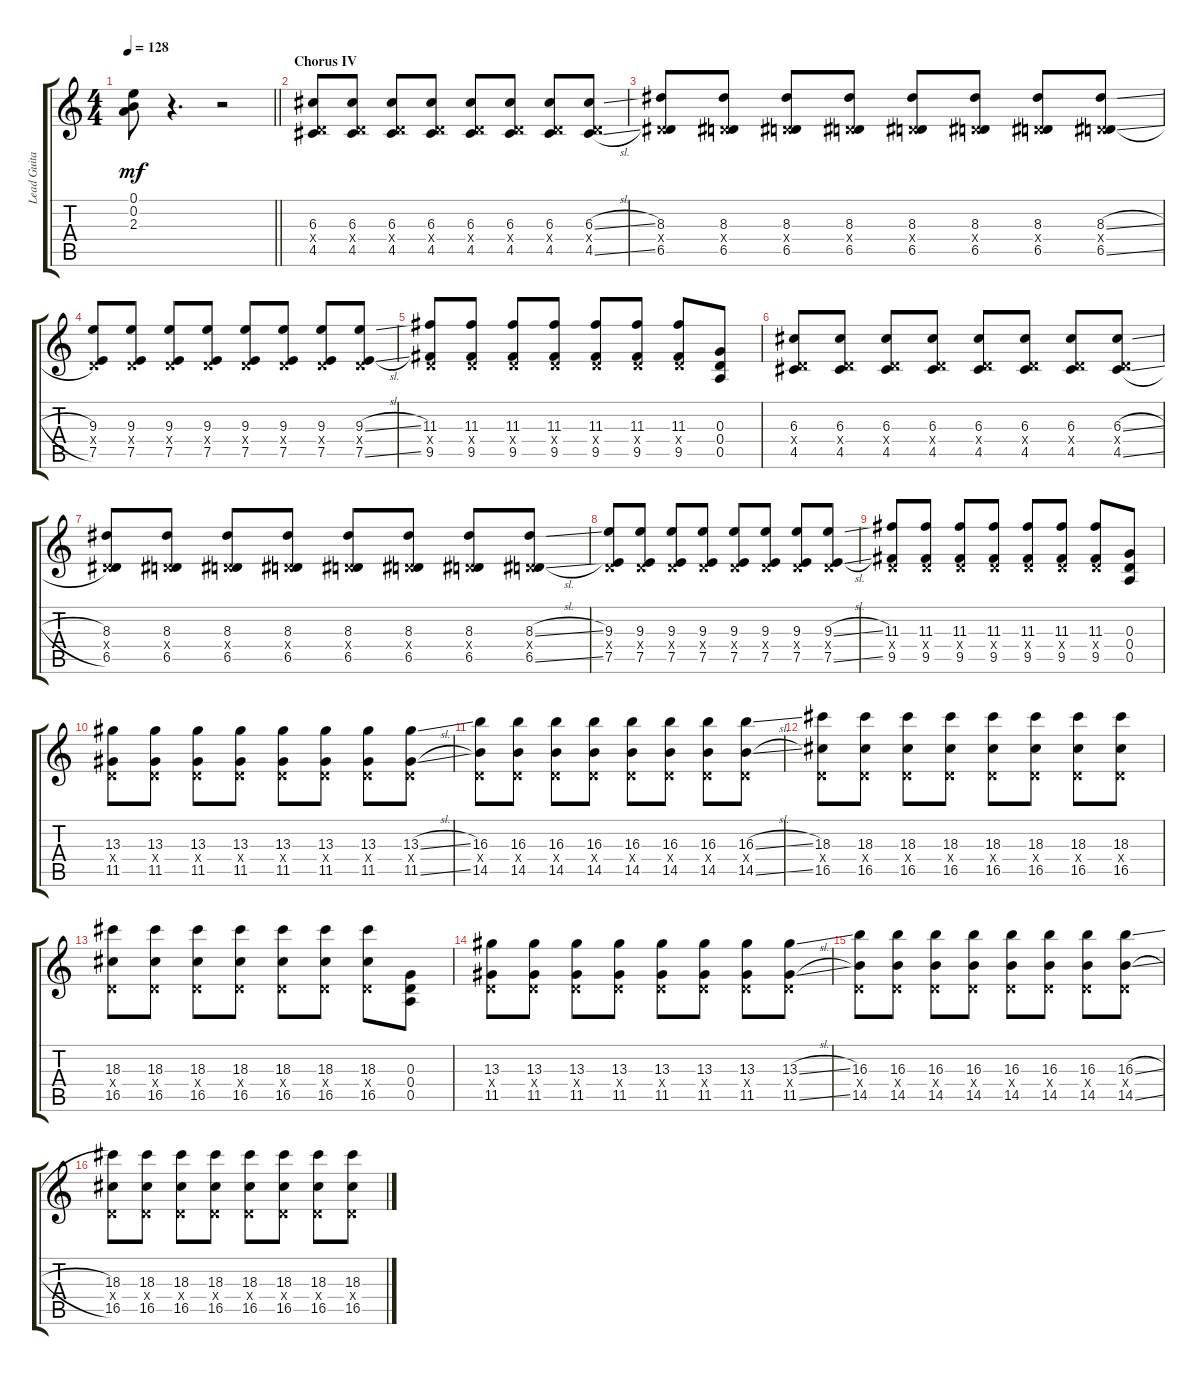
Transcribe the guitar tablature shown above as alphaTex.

\track ("Lead Guitar" "Lead Guita") {instrument distortionguitar}
\staff {score tabs}
\tuning (E4 B3 G3 D3 A2 E2) {hide}
\ts (4 4)
\tempo 128
\clef g2
\barLineRight lightlight
\ks c
(0.1 0.2 2.3).8{dy mf} r.4{d} r.2 |
\section ("" "Chorus IV")
(6.3 0.4{x} 4.5).8 (6.3 0.4{x} 4.5).8 (6.3 0.4{x} 4.5).8 (6.3 0.4{x} 4.5).8 (6.3 0.4{x} 4.5).8 (6.3 0.4{x} 4.5).8 (6.3 0.4{x} 4.5).8 (6.3{sl} 0.4{x} 4.5{sl}).8 |
(8.3 0.4{x} 6.5).8 (8.3 0.4{x} 6.5).8 (8.3 0.4{x} 6.5).8 (8.3 0.4{x} 6.5).8 (8.3 0.4{x} 6.5).8 (8.3 0.4{x} 6.5).8 (8.3 0.4{x} 6.5).8 (8.3{sl} 0.4{x} 6.5{sl}).8 |
(9.3 0.4{x} 7.5).8 (9.3 0.4{x} 7.5).8 (9.3 0.4{x} 7.5).8 (9.3 0.4{x} 7.5).8 (9.3 0.4{x} 7.5).8 (9.3 0.4{x} 7.5).8 (9.3 0.4{x} 7.5).8 (9.3{sl} 0.4{x} 7.5{sl}).8 |
(11.3 0.4{x} 9.5).8 (11.3 0.4{x} 9.5).8 (11.3 0.4{x} 9.5).8 (11.3 0.4{x} 9.5).8 (11.3 0.4{x} 9.5).8 (11.3 0.4{x} 9.5).8 (11.3 0.4{x} 9.5).8 (0.3 0.4 0.5).8 |
(6.3 0.4{x} 4.5).8 (6.3 0.4{x} 4.5).8 (6.3 0.4{x} 4.5).8 (6.3 0.4{x} 4.5).8 (6.3 0.4{x} 4.5).8 (6.3 0.4{x} 4.5).8 (6.3 0.4{x} 4.5).8 (6.3{sl} 0.4{x} 4.5{sl}).8 |
(8.3 0.4{x} 6.5).8 (8.3 0.4{x} 6.5).8 (8.3 0.4{x} 6.5).8 (8.3 0.4{x} 6.5).8 (8.3 0.4{x} 6.5).8 (8.3 0.4{x} 6.5).8 (8.3 0.4{x} 6.5).8 (8.3{sl} 0.4{x} 6.5{sl}).8 |
(9.3 0.4{x} 7.5).8 (9.3 0.4{x} 7.5).8 (9.3 0.4{x} 7.5).8 (9.3 0.4{x} 7.5).8 (9.3 0.4{x} 7.5).8 (9.3 0.4{x} 7.5).8 (9.3 0.4{x} 7.5).8 (9.3{sl} 0.4{x} 7.5{sl}).8 |
(11.3 0.4{x} 9.5).8 (11.3 0.4{x} 9.5).8 (11.3 0.4{x} 9.5).8 (11.3 0.4{x} 9.5).8 (11.3 0.4{x} 9.5).8 (11.3 0.4{x} 9.5).8 (11.3 0.4{x} 9.5).8 (0.3 0.4 0.5).8 |
(13.3 0.4{x} 11.5).8 (13.3 0.4{x} 11.5).8 (13.3 0.4{x} 11.5).8 (13.3 0.4{x} 11.5).8 (13.3 0.4{x} 11.5).8 (13.3 0.4{x} 11.5).8 (13.3 0.4{x} 11.5).8 (13.3{sl} 0.4{x} 11.5{sl}).8 |
(16.3 0.4{x} 14.5).8 (16.3 0.4{x} 14.5).8 (16.3 0.4{x} 14.5).8 (16.3 0.4{x} 14.5).8 (16.3 0.4{x} 14.5).8 (16.3 0.4{x} 14.5).8 (16.3 0.4{x} 14.5).8 (16.3{sl} 0.4{x} 14.5{sl}).8 |
(18.3 0.4{x} 16.5).8 (18.3 0.4{x} 16.5).8 (18.3 0.4{x} 16.5).8 (18.3 0.4{x} 16.5).8 (18.3 0.4{x} 16.5).8 (18.3 0.4{x} 16.5).8 (18.3 0.4{x} 16.5).8 (18.3 0.4{x} 16.5).8 |
(18.3 0.4{x} 16.5).8 (18.3 0.4{x} 16.5).8 (18.3 0.4{x} 16.5).8 (18.3 0.4{x} 16.5).8 (18.3 0.4{x} 16.5).8 (18.3 0.4{x} 16.5).8 (18.3 0.4{x} 16.5).8 (0.3 0.4 0.5).8 |
(13.3 0.4{x} 11.5).8 (13.3 0.4{x} 11.5).8 (13.3 0.4{x} 11.5).8 (13.3 0.4{x} 11.5).8 (13.3 0.4{x} 11.5).8 (13.3 0.4{x} 11.5).8 (13.3 0.4{x} 11.5).8 (13.3{sl} 0.4{x} 11.5{sl}).8 |
(16.3 0.4{x} 14.5).8 (16.3 0.4{x} 14.5).8 (16.3 0.4{x} 14.5).8 (16.3 0.4{x} 14.5).8 (16.3 0.4{x} 14.5).8 (16.3 0.4{x} 14.5).8 (16.3 0.4{x} 14.5).8 (16.3{sl} 0.4{x} 14.5{sl}).8 |
(18.3 0.4{x} 16.5).8 (18.3 0.4{x} 16.5).8 (18.3 0.4{x} 16.5).8 (18.3 0.4{x} 16.5).8 (18.3 0.4{x} 16.5).8 (18.3 0.4{x} 16.5).8 (18.3 0.4{x} 16.5).8 (18.3 0.4{x} 16.5).8
